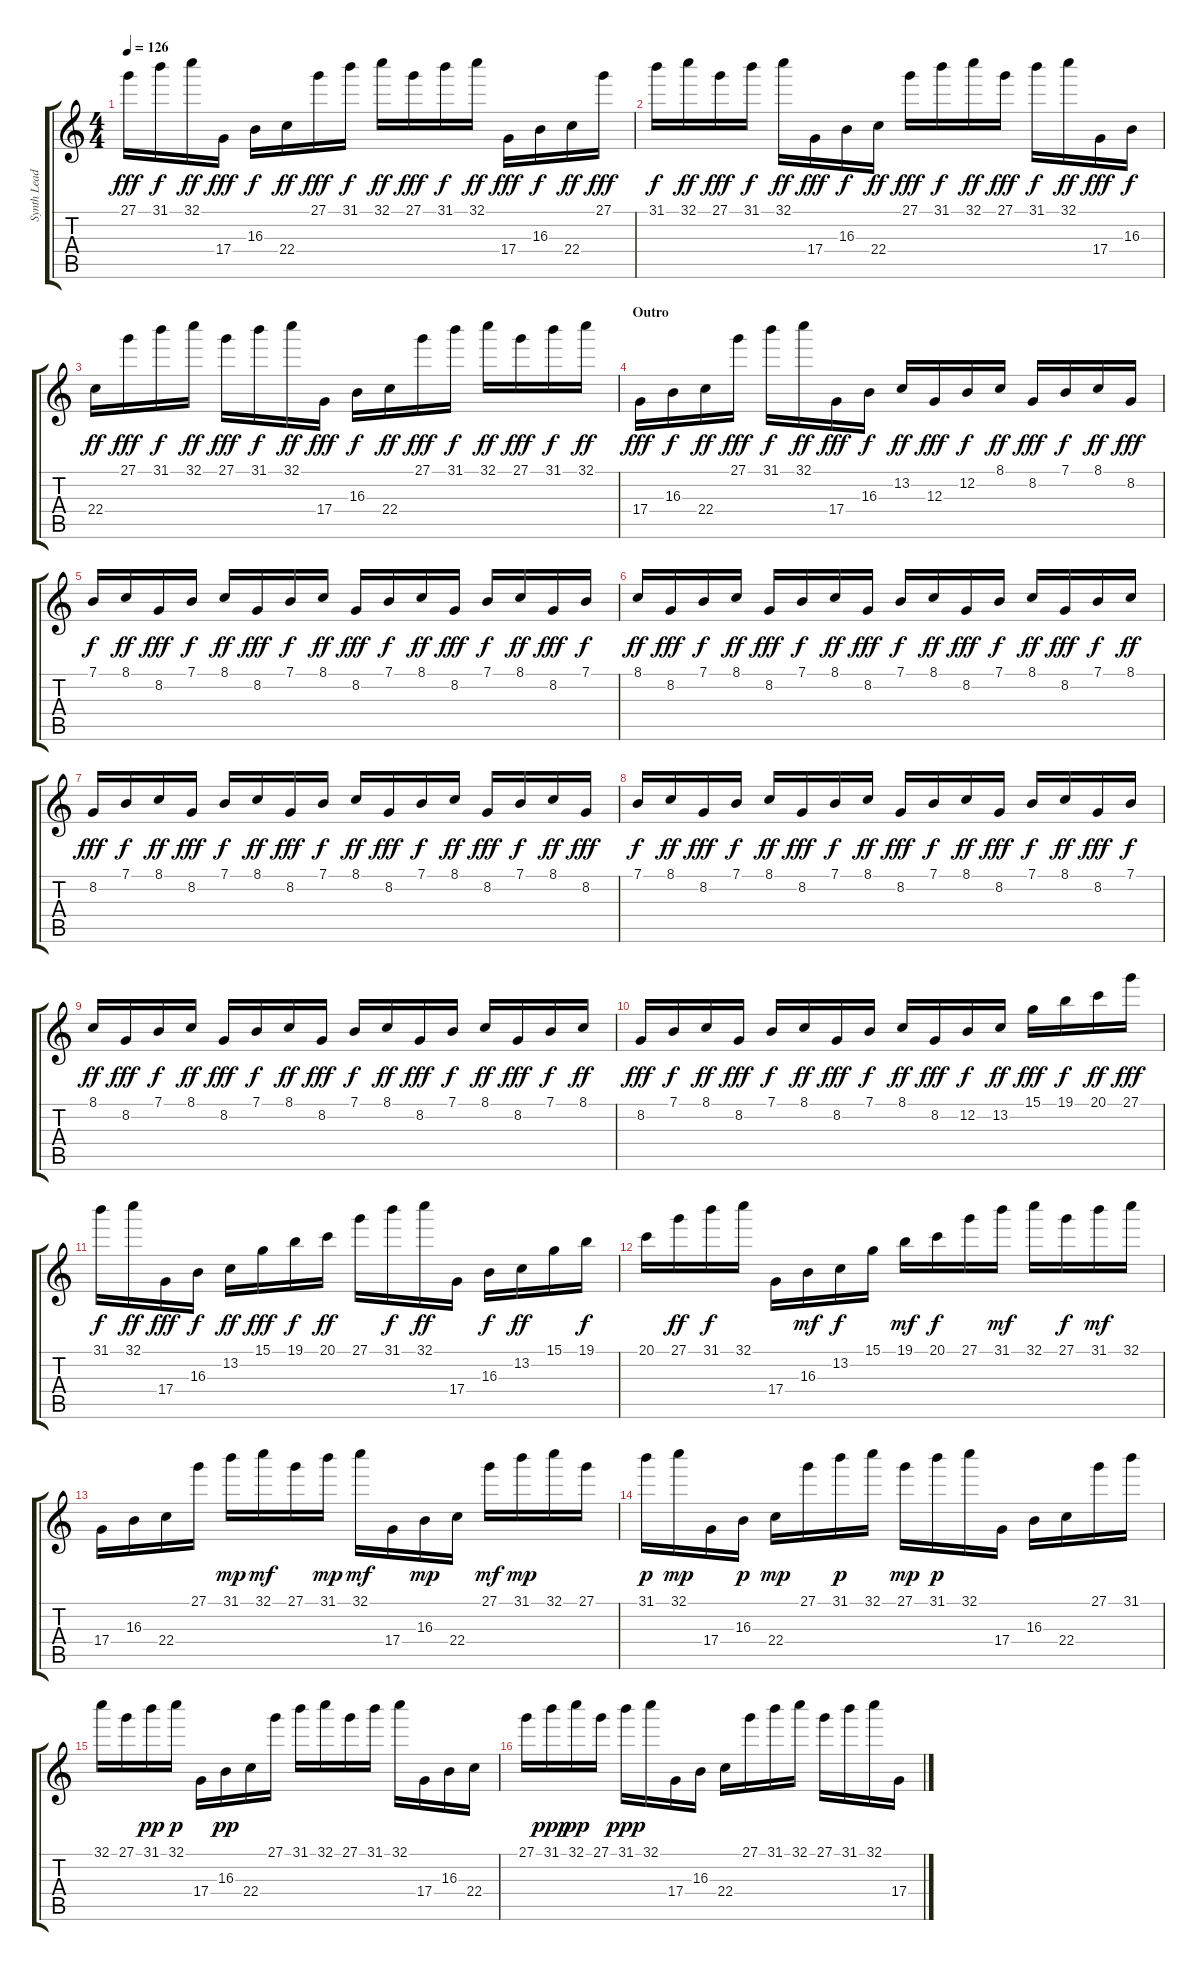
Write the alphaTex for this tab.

\track ("Synth Lead + Bass (Staff 1)" "Synth Lead") {instrument lead8bassandlead}
\staff {score tabs}
\tuning (E4 B3 G3 D3 A2 E2) {hide}
\ts (4 4)
\tempo 126
\clef g2
\ks c
27.1.16{dy fff} 31.1.16{dy f} 32.1.16{dy ff} 17.4.16{dy fff} 16.3.16{dy f} 22.4.16{dy ff} 27.1.16{dy fff} 31.1.16{dy f} 32.1.16{dy ff} 27.1.16{dy fff} 31.1.16{dy f} 32.1.16{dy ff} 17.4.16{dy fff} 16.3.16{dy f} 22.4.16{dy ff} 27.1.16{dy fff} |
31.1.16{dy f} 32.1.16{dy ff} 27.1.16{dy fff} 31.1.16{dy f} 32.1.16{dy ff} 17.4.16{dy fff} 16.3.16{dy f} 22.4.16{dy ff} 27.1.16{dy fff} 31.1.16{dy f} 32.1.16{dy ff} 27.1.16{dy fff} 31.1.16{dy f} 32.1.16{dy ff} 17.4.16{dy fff} 16.3.16{dy f} |
22.4.16{dy ff} 27.1.16{dy fff} 31.1.16{dy f} 32.1.16{dy ff} 27.1.16{dy fff} 31.1.16{dy f} 32.1.16{dy ff} 17.4.16{dy fff} 16.3.16{dy f} 22.4.16{dy ff} 27.1.16{dy fff} 31.1.16{dy f} 32.1.16{dy ff} 27.1.16{dy fff} 31.1.16{dy f} 32.1.16{dy ff} |
\section ("" "Outro")
17.4.16{dy fff} 16.3.16{dy f} 22.4.16{dy ff} 27.1.16{dy fff} 31.1.16{dy f} 32.1.16{dy ff} 17.4.16{dy fff} 16.3.16{dy f} 13.2.16{dy ff} 12.3.16{dy fff} 12.2.16{dy f} 8.1.16{dy ff} 8.2.16{dy fff} 7.1.16{dy f} 8.1.16{dy ff} 8.2.16{dy fff} |
7.1.16{dy f} 8.1.16{dy ff} 8.2.16{dy fff} 7.1.16{dy f} 8.1.16{dy ff} 8.2.16{dy fff} 7.1.16{dy f} 8.1.16{dy ff} 8.2.16{dy fff} 7.1.16{dy f} 8.1.16{dy ff} 8.2.16{dy fff} 7.1.16{dy f} 8.1.16{dy ff} 8.2.16{dy fff} 7.1.16{dy f} |
8.1.16{dy ff} 8.2.16{dy fff} 7.1.16{dy f} 8.1.16{dy ff} 8.2.16{dy fff} 7.1.16{dy f} 8.1.16{dy ff} 8.2.16{dy fff} 7.1.16{dy f} 8.1.16{dy ff} 8.2.16{dy fff} 7.1.16{dy f} 8.1.16{dy ff} 8.2.16{dy fff} 7.1.16{dy f} 8.1.16{dy ff} |
8.2.16{dy fff} 7.1.16{dy f} 8.1.16{dy ff} 8.2.16{dy fff} 7.1.16{dy f} 8.1.16{dy ff} 8.2.16{dy fff} 7.1.16{dy f} 8.1.16{dy ff} 8.2.16{dy fff} 7.1.16{dy f} 8.1.16{dy ff} 8.2.16{dy fff} 7.1.16{dy f} 8.1.16{dy ff} 8.2.16{dy fff} |
7.1.16{dy f} 8.1.16{dy ff} 8.2.16{dy fff} 7.1.16{dy f} 8.1.16{dy ff} 8.2.16{dy fff} 7.1.16{dy f} 8.1.16{dy ff} 8.2.16{dy fff} 7.1.16{dy f} 8.1.16{dy ff} 8.2.16{dy fff} 7.1.16{dy f} 8.1.16{dy ff} 8.2.16{dy fff} 7.1.16{dy f} |
8.1.16{dy ff} 8.2.16{dy fff} 7.1.16{dy f} 8.1.16{dy ff} 8.2.16{dy fff} 7.1.16{dy f} 8.1.16{dy ff} 8.2.16{dy fff} 7.1.16{dy f} 8.1.16{dy ff} 8.2.16{dy fff} 7.1.16{dy f} 8.1.16{dy ff} 8.2.16{dy fff} 7.1.16{dy f} 8.1.16{dy ff} |
8.2.16{dy fff} 7.1.16{dy f} 8.1.16{dy ff} 8.2.16{dy fff} 7.1.16{dy f} 8.1.16{dy ff} 8.2.16{dy fff} 7.1.16{dy f} 8.1.16{dy ff} 8.2.16{dy fff} 12.2.16{dy f} 13.2.16{dy ff} 15.1.16{dy fff} 19.1.16{dy f} 20.1.16{dy ff} 27.1.16{dy fff} |
31.1.16{dy f} 32.1.16{dy ff} 17.4.16{dy fff} 16.3.16{dy f} 13.2.16{dy ff} 15.1.16{dy fff} 19.1.16{dy f} 20.1.16{dy ff} 27.1.16 31.1.16{dy f} 32.1.16{dy ff} 17.4.16 16.3.16{dy f} 13.2.16{dy ff} 15.1.16 19.1.16{dy f} |
20.1.16 27.1.16{dy ff} 31.1.16{dy f} 32.1.16 17.4.16 16.3.16{dy mf} 13.2.16{dy f} 15.1.16 19.1.16{dy mf} 20.1.16{dy f} 27.1.16 31.1.16{dy mf} 32.1.16 27.1.16{dy f} 31.1.16{dy mf} 32.1.16 |
17.4.16 16.3.16 22.4.16 27.1.16 31.1.16{dy mp} 32.1.16{dy mf} 27.1.16 31.1.16{dy mp} 32.1.16{dy mf} 17.4.16 16.3.16{dy mp} 22.4.16 27.1.16{dy mf} 31.1.16{dy mp} 32.1.16 27.1.16 |
31.1.16{dy p} 32.1.16{dy mp} 17.4.16 16.3.16{dy p} 22.4.16{dy mp} 27.1.16 31.1.16{dy p} 32.1.16 27.1.16{dy mp} 31.1.16{dy p} 32.1.16 17.4.16 16.3.16 22.4.16 27.1.16 31.1.16 |
32.1.16 27.1.16 31.1.16{dy pp} 32.1.16{dy p} 17.4.16 16.3.16{dy pp} 22.4.16 27.1.16 31.1.16 32.1.16 27.1.16 31.1.16 32.1.16 17.4.16 16.3.16 22.4.16 |
27.1.16 31.1.16{dy ppp} 32.1.16{dy pp} 27.1.16 31.1.16{dy ppp} 32.1.16 17.4.16 16.3.16 22.4.16 27.1.16 31.1.16 32.1.16 27.1.16 31.1.16 32.1.16 17.4.16
